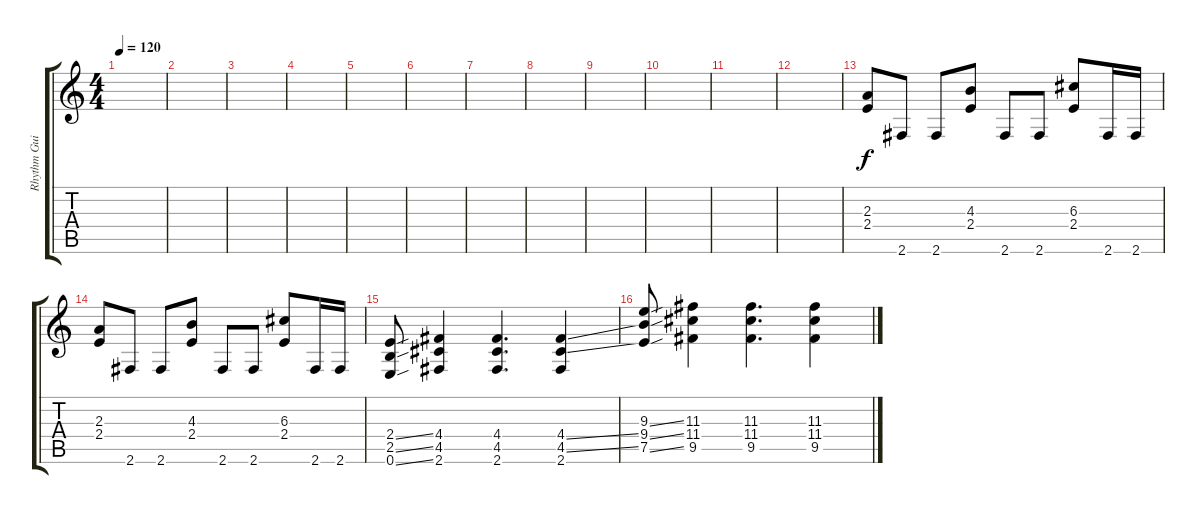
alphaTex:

\track ("Rhythm Guitar" "Rhythm Gui") {instrument distortionguitar}
\staff {score tabs}
\tuning (E4 B3 G3 D3 A2 E2) {hide}
\ts (4 4)
\tempo 120
\clef g2
\ks c
|
|
|
|
|
|
|
|
|
|
|
|
(2.3 2.4).8 2.6.8 2.6.8 (4.3 2.4).8 2.6.8 2.6.8 (6.3 2.4).8 2.6.16 2.6.16 |
(2.3 2.4).8 2.6.8 2.6.8 (4.3 2.4).8 2.6.8 2.6.8 (6.3 2.4).8 2.6.16 2.6.16 |
(2.4{ss} 2.5{ss} 0.6{ss}).8 (4.4 4.5 2.6).4 (4.4 4.5 2.6).4{d} (4.4{ss} 4.5{ss} 2.6).4 |
(9.3{ss} 9.4{ss} 7.5{ss}).8 (11.3 11.4 9.5).4 (11.3 11.4 9.5).4{d} (11.3{ss} 11.4{ss} 9.5).4
